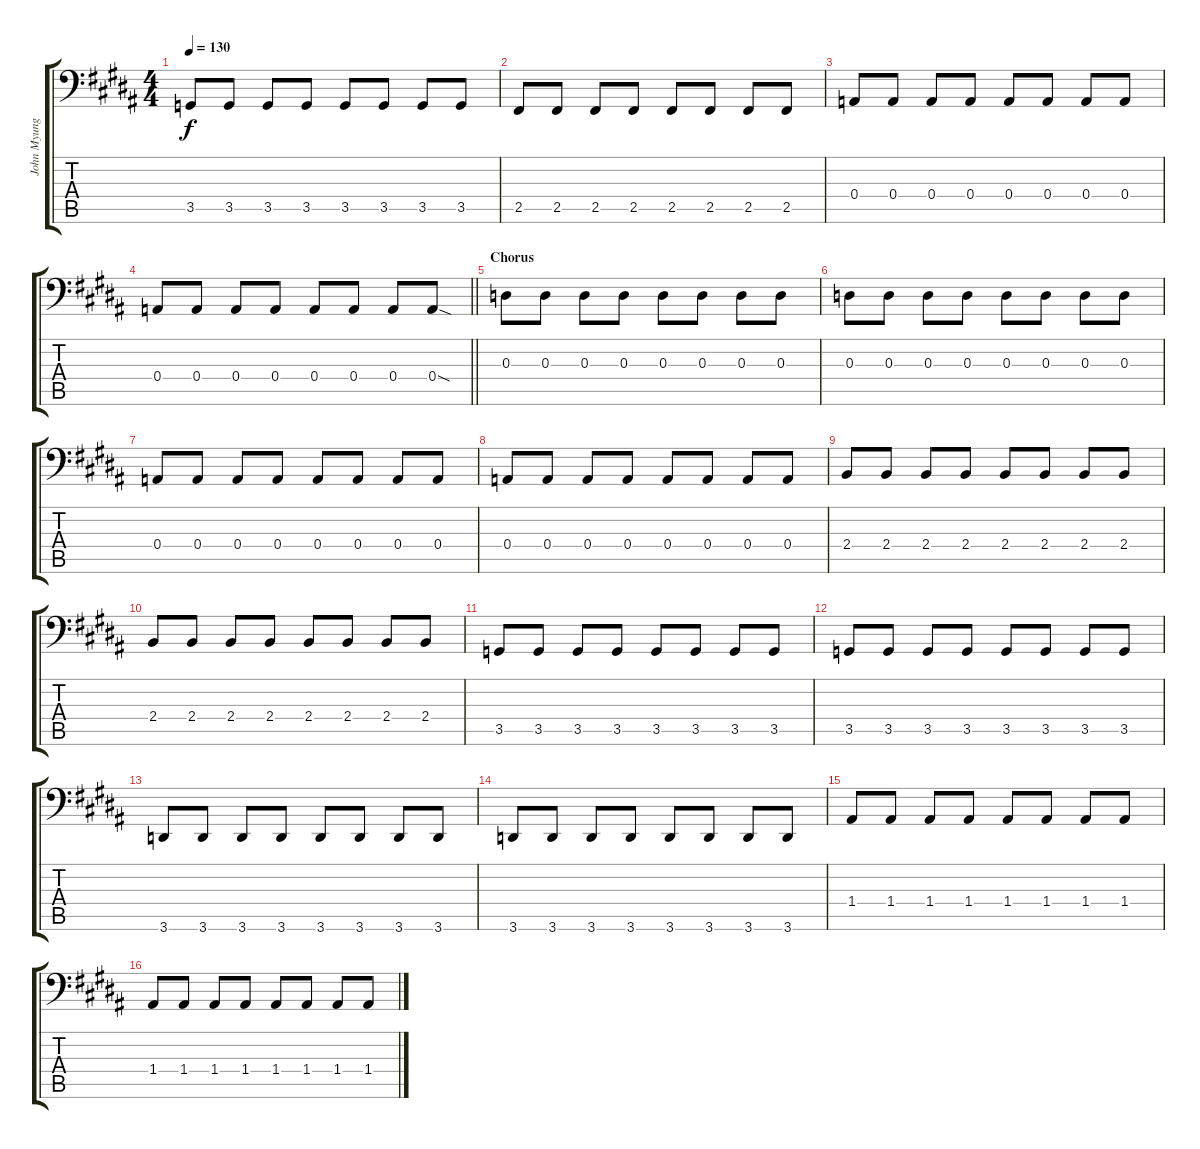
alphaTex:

\track ("John Myung" "John Myung") {instrument electricbassfinger}
\staff {score tabs}
\tuning (C3 G2 D2 A1 E1 B0) {hide}
\ts (4 4)
\tempo 130
\clef f4
\ks g#minor
3.5.8{dy f} 3.5.8 3.5.8 3.5.8 3.5.8 3.5.8 3.5.8 3.5.8 |
2.5.8 2.5.8 2.5.8 2.5.8 2.5.8 2.5.8 2.5.8 2.5.8 |
0.4.8 0.4.8 0.4.8 0.4.8 0.4.8 0.4.8 0.4.8 0.4.8 |
\barLineRight lightlight
0.4.8 0.4.8 0.4.8 0.4.8 0.4.8 0.4.8 0.4.8 0.4{sod}.8 |
\section ("" "Chorus")
0.3.8 0.3.8 0.3.8 0.3.8 0.3.8 0.3.8 0.3.8 0.3.8 |
0.3.8 0.3.8 0.3.8 0.3.8 0.3.8 0.3.8 0.3.8 0.3.8 |
0.4.8 0.4.8 0.4.8 0.4.8 0.4.8 0.4.8 0.4.8 0.4.8 |
0.4.8 0.4.8 0.4.8 0.4.8 0.4.8 0.4.8 0.4.8 0.4.8 |
2.4.8 2.4.8 2.4.8 2.4.8 2.4.8 2.4.8 2.4.8 2.4.8 |
2.4.8 2.4.8 2.4.8 2.4.8 2.4.8 2.4.8 2.4.8 2.4.8 |
3.5.8 3.5.8 3.5.8 3.5.8 3.5.8 3.5.8 3.5.8 3.5.8 |
3.5.8 3.5.8 3.5.8 3.5.8 3.5.8 3.5.8 3.5.8 3.5.8 |
3.6.8 3.6.8 3.6.8 3.6.8 3.6.8 3.6.8 3.6.8 3.6.8 |
3.6.8 3.6.8 3.6.8 3.6.8 3.6.8 3.6.8 3.6.8 3.6.8 |
1.4.8 1.4.8 1.4.8 1.4.8 1.4.8 1.4.8 1.4.8 1.4.8 |
1.4.8 1.4.8 1.4.8 1.4.8 1.4.8 1.4.8 1.4.8 1.4.8
